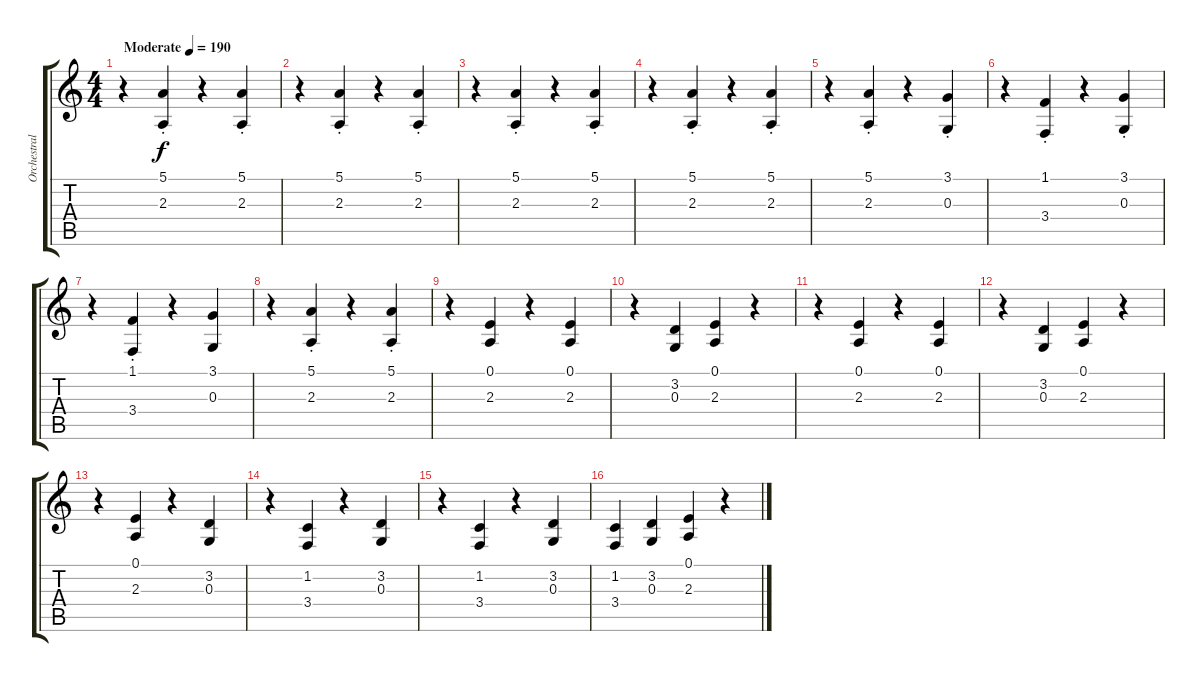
\track ("Orchestral Harp" "Orchestral") {instrument orchestralharp}
\staff {score tabs}
\tuning (E4 B3 G3 D3 A2 E2) {hide}
\ts (4 4)
\tempo (190 "Moderate")
\clef g2
\ks c
r.4{dy f instrument orchestralharp} (5.1{st} 2.3{st}).4 r.4 (5.1{st} 2.3{st}).4 |
r.4 (5.1{st} 2.3{st}).4 r.4 (5.1{st} 2.3{st}).4 |
r.4 (5.1{st} 2.3{st}).4 r.4 (5.1{st} 2.3{st}).4 |
r.4 (5.1{st} 2.3{st}).4 r.4 (5.1{st} 2.3{st}).4 |
r.4 (5.1{st} 2.3{st}).4 r.4 (3.1{st} 0.3{st}).4 |
r.4 (1.1{st} 3.4{st}).4 r.4 (3.1{st} 0.3{st}).4 |
r.4 (1.1{st} 3.4{st}).4 r.4 (3.1 0.3).4 |
r.4 (5.1{st} 2.3{st}).4 r.4 (5.1{st} 2.3{st}).4 |
r.4 (0.1 2.3).4 r.4 (0.1 2.3).4 |
r.4 (3.2 0.3).4 (0.1 2.3).4 r.4 |
r.4 (0.1 2.3).4 r.4 (0.1 2.3).4 |
r.4 (3.2 0.3).4 (0.1 2.3).4 r.4 |
r.4 (0.1 2.3).4 r.4 (3.2 0.3).4 |
r.4 (1.2 3.4).4 r.4 (3.2 0.3).4 |
r.4 (1.2 3.4).4 r.4 (3.2 0.3).4 |
(1.2 3.4).4 (3.2 0.3).4 (0.1 2.3).4 r.4
